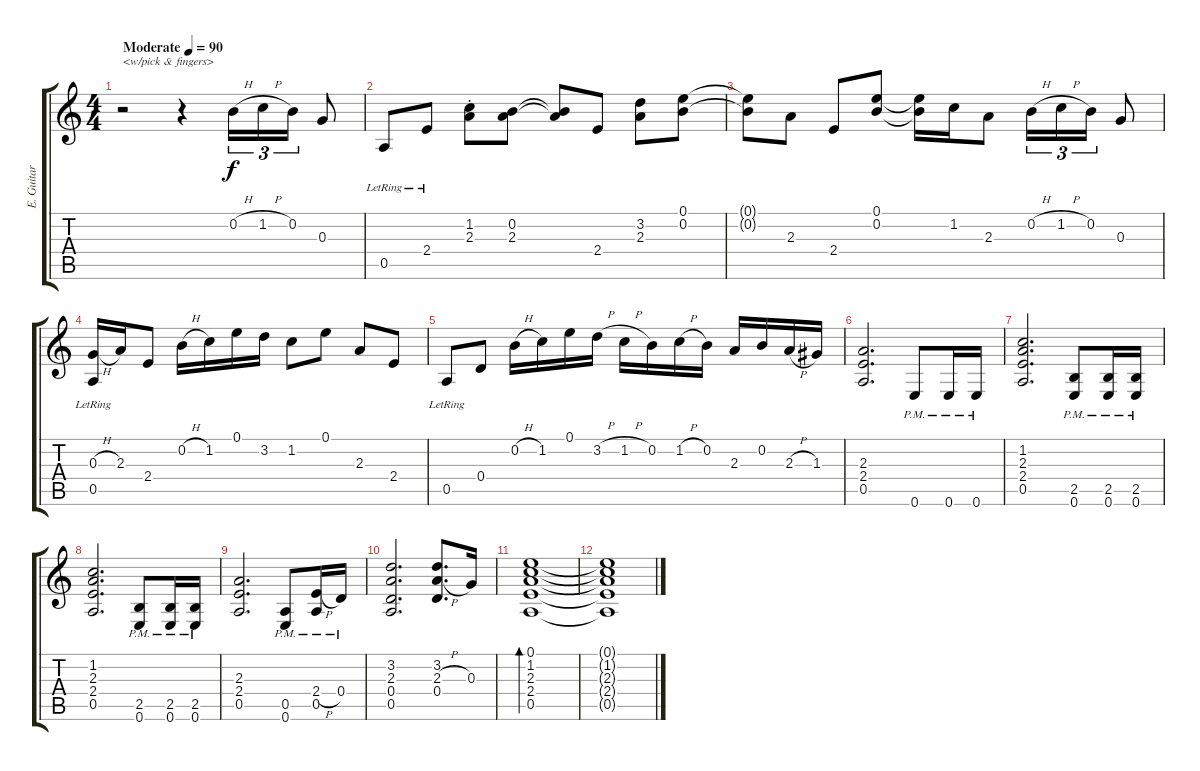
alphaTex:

\track ("E. Guitar" "E. Guitar") {instrument overdrivenguitar}
\staff {score tabs}
\tuning (E4 B3 G3 D3 A2 E2) {hide}
\ts (4 4)
\tempo (90 "Moderate")
\clef g2
\ks c
r.2{txt "<w/pick & fingers>" dy f instrument overdrivenguitar} r.4 0.2{h}.16{tu (3 2)} 1.2{h}.16{tu (3 2)} 0.2.16{tu (3 2)} 0.3.8 |
0.5{lr}.8 2.4{lr}.8 (1.2{st} 2.3{st}).8 (0.2 2.3).8 (0.2{t} 2.3{t}).8 2.4.8 (3.2 2.3).8 (0.1 0.2).8 |
(0.1{t} 0.2{t}).8 2.3.8 2.4.8 (0.1 0.2).8 (0.1{t} 0.2{t}).16 1.2.16 2.3.8 0.2{h}.16{tu (3 2)} 1.2{h}.16{tu (3 2)} 0.2.16{tu (3 2)} 0.3.8 |
(0.3{h} 0.5{lr}).16 2.3.16 2.4.8 0.2{h}.16 1.2.16 0.1.16 3.2.16 1.2.8 0.1.8 2.3.8 2.4.8 |
0.5{lr}.8 0.4.8 0.2{h}.16 1.2.16 0.1.16 3.2{h}.16 1.2{h}.16 0.2.16 1.2{h}.16 0.2.16 2.3.16 0.2.16 2.3{h}.16 1.3.16 |
(2.3 2.4 0.5).2{d} 0.6{pm}.8 0.6{pm}.16 0.6{pm}.16 |
(1.2 2.3 2.4 0.5).2{d} (2.5{pm} 0.6{pm}).8 (2.5{pm} 0.6{pm}).16 (2.5{pm} 0.6{pm}).16 |
(1.2 2.3 2.4 0.5).2{d} (2.5{pm} 0.6{pm}).8 (2.5{pm} 0.6{pm}).16 (2.5{pm} 0.6{pm}).16 |
(2.3 2.4 0.5).2{d} (0.5{pm} 0.6{pm}).8 (2.4{h pm} 0.5{pm}).16 0.4{pm}.16 |
(3.2 2.3 0.4 0.5).2{d} (3.2 2.3{h} 0.4).8{d} 0.3.16 |
(0.1 1.2 2.3 2.4 0.5).1{bd 120} |
(0.1{t} 1.2{t} 2.3{t} 2.4{t} 0.5{t}).1
